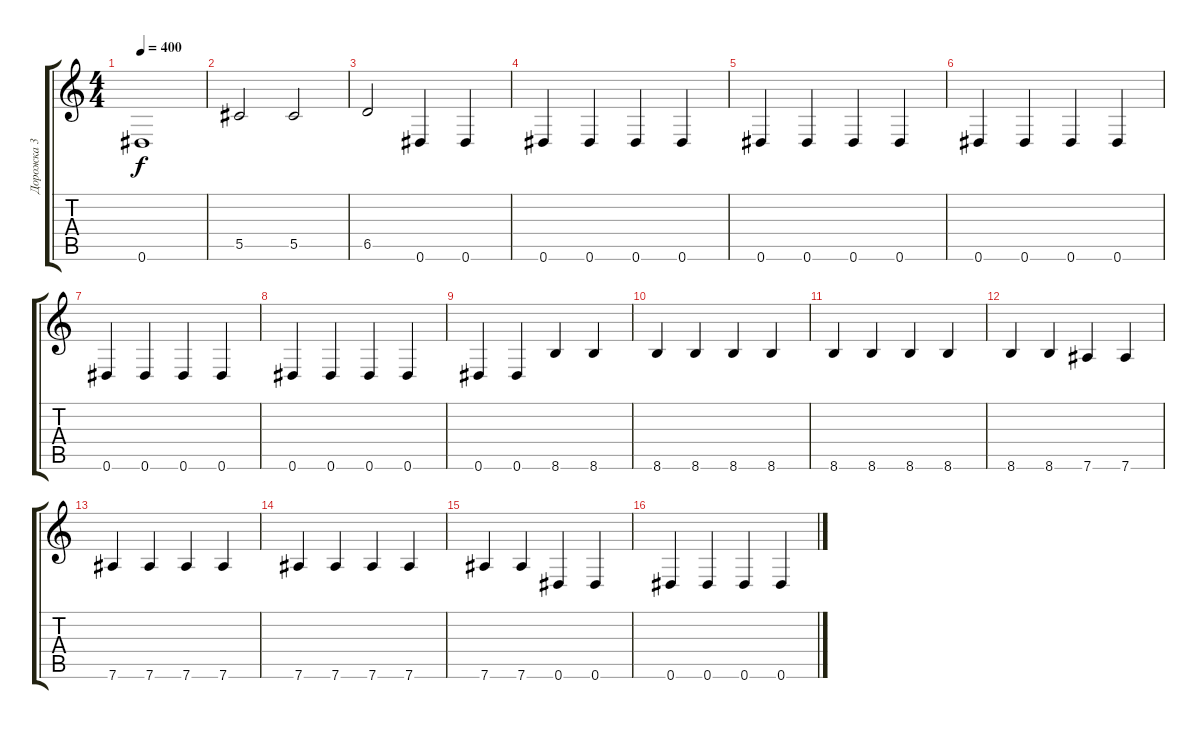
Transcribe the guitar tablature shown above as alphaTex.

\track ("Дорожка 3" "Дорожка 3") {instrument electricbassfinger}
\staff {score tabs}
\tuning (Eb4 Bb3 Gb3 Db3 Ab2 Eb2) {hide}
\ts (4 4)
\tempo 400
\clef g2
\ks c
0.6{t}.1{dy f} |
5.5.2 5.5.2 |
6.5.2 0.6.4 0.6.4 |
0.6.4 0.6.4 0.6.4 0.6.4 |
0.6.4 0.6.4 0.6.4 0.6.4 |
0.6.4 0.6.4 0.6.4 0.6.4 |
0.6.4 0.6.4 0.6.4 0.6.4 |
0.6.4 0.6.4 0.6.4 0.6.4 |
0.6.4 0.6.4 8.6.4 8.6.4 |
8.6.4 8.6.4 8.6.4 8.6.4 |
8.6.4 8.6.4 8.6.4 8.6.4 |
8.6.4 8.6.4 7.6.4 7.6.4 |
7.6.4 7.6.4 7.6.4 7.6.4 |
7.6.4 7.6.4 7.6.4 7.6.4 |
7.6.4 7.6.4 0.6.4 0.6.4 |
0.6.4 0.6.4 0.6.4 0.6.4
